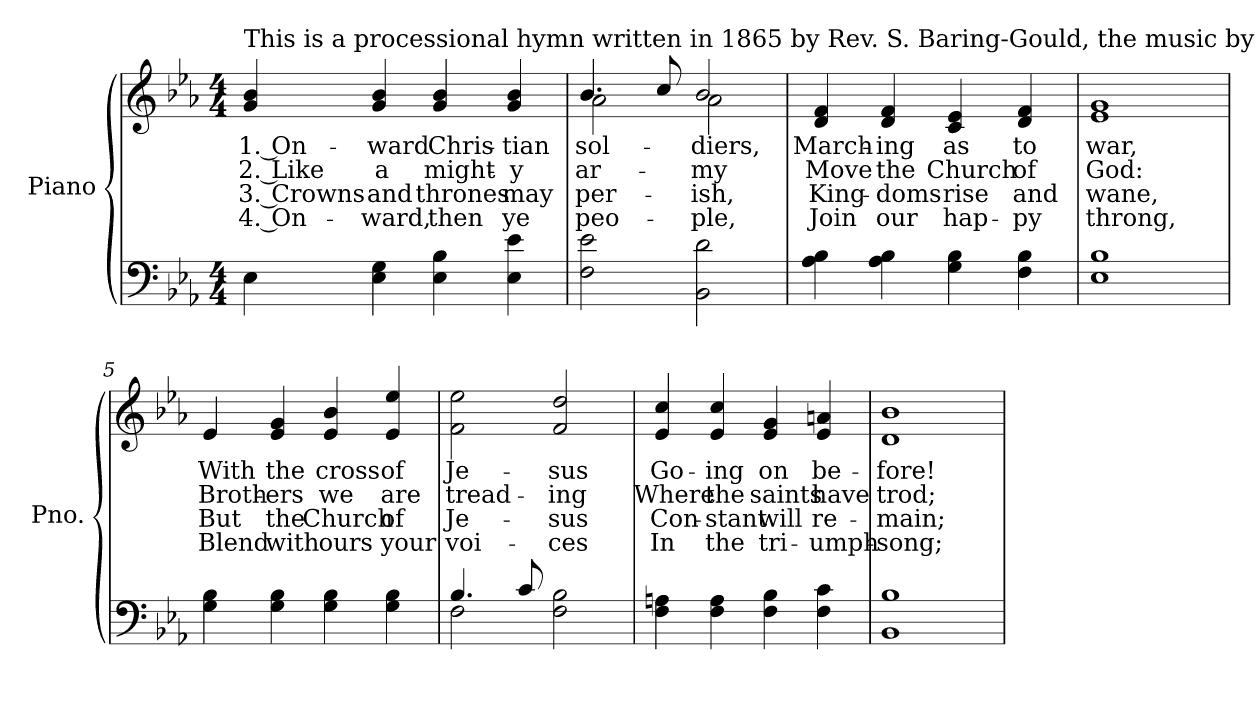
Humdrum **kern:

**kern	**kern	**text	**text	**text	**text
*part1	*part1	*part1	*part1	*part1	*part1
*staff2	*staff1	*staff1	*staff1	*staff1	*staff1
*I"Piano	*	*	*	*	*
*I'Pno.	*	*	*	*	*
!!LO:PB:g=z
*clefF4	*clefG2	*	*	*	*
*k[b-e-a-]	*k[b-e-a-]	*	*	*	*
*E-:	*E-:	*	*	*	*
*M4/4	*M4/4	*	*	*	*
=1	=1	=1	=1	=1	=1
!	!LO:TX:a:t=This is a processional hymn written in 1865 by Rev. S. Baring-Gould, the music by Sir Arthur Sillivan, for an English School Festival. It has become the marching song for the church millitant.	!	!	!	!
!	!	!LO:LY:b:color=#000000	!LO:LY:b:color=#000000	!LO:LY:b:color=#000000	!LO:LY:b:color=#000000
4E-i\	4gi/ 4b-i	1. On-	2. Like	3. Crowns	4. On-
!	!	!LO:LY:b:color=#000000	!LO:LY:b:color=#000000	!LO:LY:b:color=#000000	!LO:LY:b:color=#000000
4E-i\ 4Gi	4gi/ 4b-i	-ward	a	and	-ward,
!	!	!LO:LY:b:color=#000000	!LO:LY:b:color=#000000	!LO:LY:b:color=#000000	!LO:LY:b:color=#000000
4E-i\ 4B-i	4gi/ 4b-i	Chris-	might-	thrones	then
!	!	!LO:LY:b:color=#000000	!LO:LY:b:color=#000000	!LO:LY:b:color=#000000	!LO:LY:b:color=#000000
4E-i\ 4e-i	4gi/ 4b-i	-tian	-y	may	ye
=2	=2	=2	=2	=2	=2
!	!	!LO:LY:b:color=#000000	!LO:LY:b:color=#000000	!LO:LY:b:color=#000000	!LO:LY:b:color=#000000
*	*^	*	*	*	*
2Fi\ 2e-i	4.b-i/	2a-i\	sol-	ar-	per-	peo-
.	8cci/	.	.	.	.	.
!	!	!	!LO:LY:b:color=#000000	!LO:LY:b:color=#000000	!LO:LY:b:color=#000000	!LO:LY:b:color=#000000
2BB-i\ 2di	2b-i/	2a-i\	-diers,	-my	-ish,	-ple,
*	*v	*v	*	*	*	*
=3	=3	=3	=3	=3	=3
*	*^	*	*	*	*
!	!	!	!LO:LY:b:color=#000000	!LO:LY:b:color=#000000	!LO:LY:b:color=#000000	!LO:LY:b:color=#000000
*	*v	*v	*	*	*	*
4A-i\ 4B-i	4di/ 4fi	March-	Move	King-	Join
!	!	!LO:LY:b:color=#000000	!LO:LY:b:color=#000000	!LO:LY:b:color=#000000	!LO:LY:b:color=#000000
4A-i\ 4B-i	4di/ 4fi	-ing	the	-doms	our
!	!	!LO:LY:b:color=#000000	!LO:LY:b:color=#000000	!LO:LY:b:color=#000000	!LO:LY:b:color=#000000
4Gi\ 4B-i	4ci/ 4e-i	as	Church	rise	hap-
!	!	!LO:LY:b:color=#000000	!LO:LY:b:color=#000000	!LO:LY:b:color=#000000	!LO:LY:b:color=#000000
4Fi\ 4B-i	4di/ 4fi	to	of	and	-py
=4	=4	=4	=4	=4	=4
!	!	!LO:LY:b:color=#000000	!LO:LY:b:color=#000000	!LO:LY:b:color=#000000	!LO:LY:b:color=#000000
1E-i 1B-i	1e-i 1gi	war,	God:	wane,	throng,
=5	=5	=5	=5	=5	=5
!	!	!LO:LY:b:color=#000000	!LO:LY:b:color=#000000	!LO:LY:b:color=#000000	!LO:LY:b:color=#000000
4Gi\ 4B-i	4e-i/	With	Broth-	But	Blend
!	!	!LO:LY:b:color=#000000	!LO:LY:b:color=#000000	!LO:LY:b:color=#000000	!LO:LY:b:color=#000000
4Gi\ 4B-i	4e-i/ 4gi	the	-ers	the	with
!	!	!LO:LY:b:color=#000000	!LO:LY:b:color=#000000	!LO:LY:b:color=#000000	!LO:LY:b:color=#000000
4Gi\ 4B-i	4e-i/ 4b-i	cross	we	Church	ours
!	!	!LO:LY:b:color=#000000	!LO:LY:b:color=#000000	!LO:LY:b:color=#000000	!LO:LY:b:color=#000000
4Gi\ 4B-i	4e-i/ 4ee-i	of	are	of	your
=6	=6	=6	=6	=6	=6
*^	*	*	*	*	*
!	!	!	!LO:LY:b:color=#000000	!LO:LY:b:color=#000000	!LO:LY:b:color=#000000	!LO:LY:b:color=#000000
4.B-i/	2Fi\	2fi\ 2ee-i	Je-	tread-	Je-	voi-
8ci/	.	.	.	.	.	.
!	!	!	!LO:LY:b:color=#000000	!LO:LY:b:color=#000000	!LO:LY:b:color=#000000	!LO:LY:b:color=#000000
2Fi\ 2B-i	2ryy	2fi/ 2ddi	-sus	-ing	-sus	-ces
*v	*v	*	*	*	*	*
!!LO:LB:g=z
=7	=7	=7	=7	=7	=7
*^	*	*	*	*	*
!	!	!	!LO:LY:b:color=#000000	!LO:LY:b:color=#000000	!LO:LY:b:color=#000000	!LO:LY:b:color=#000000
*v	*v	*	*	*	*	*
4Fi\ 4Ani	4e-i/ 4cci	Go-	Where	Con-	In
!	!	!LO:LY:b:color=#000000	!LO:LY:b:color=#000000	!LO:LY:b:color=#000000	!LO:LY:b:color=#000000
4Fi\ 4Ai	4e-i/ 4cci	-ing	the	-stant	the
!	!	!LO:LY:b:color=#000000	!LO:LY:b:color=#000000	!LO:LY:b:color=#000000	!LO:LY:b:color=#000000
4Fi\ 4B-i	4e-i/ 4gi	on	saints	will	tri-
!	!	!LO:LY:b:color=#000000	!LO:LY:b:color=#000000	!LO:LY:b:color=#000000	!LO:LY:b:color=#000000
4Fi\ 4ci	4e-i/ 4ani	be-	have	re-	-umph-
=8	=8	=8	=8	=8	=8
!	!	!LO:LY:b:color=#000000	!LO:LY:b:color=#000000	!LO:LY:b:color=#000000	!LO:LY:b:color=#000000
1BB-i 1B-i	1di 1b-i	-fore!	trod;	-main;	-song;
=	=	=	=	=	=
*-	*-	*-	*-	*-	*-
